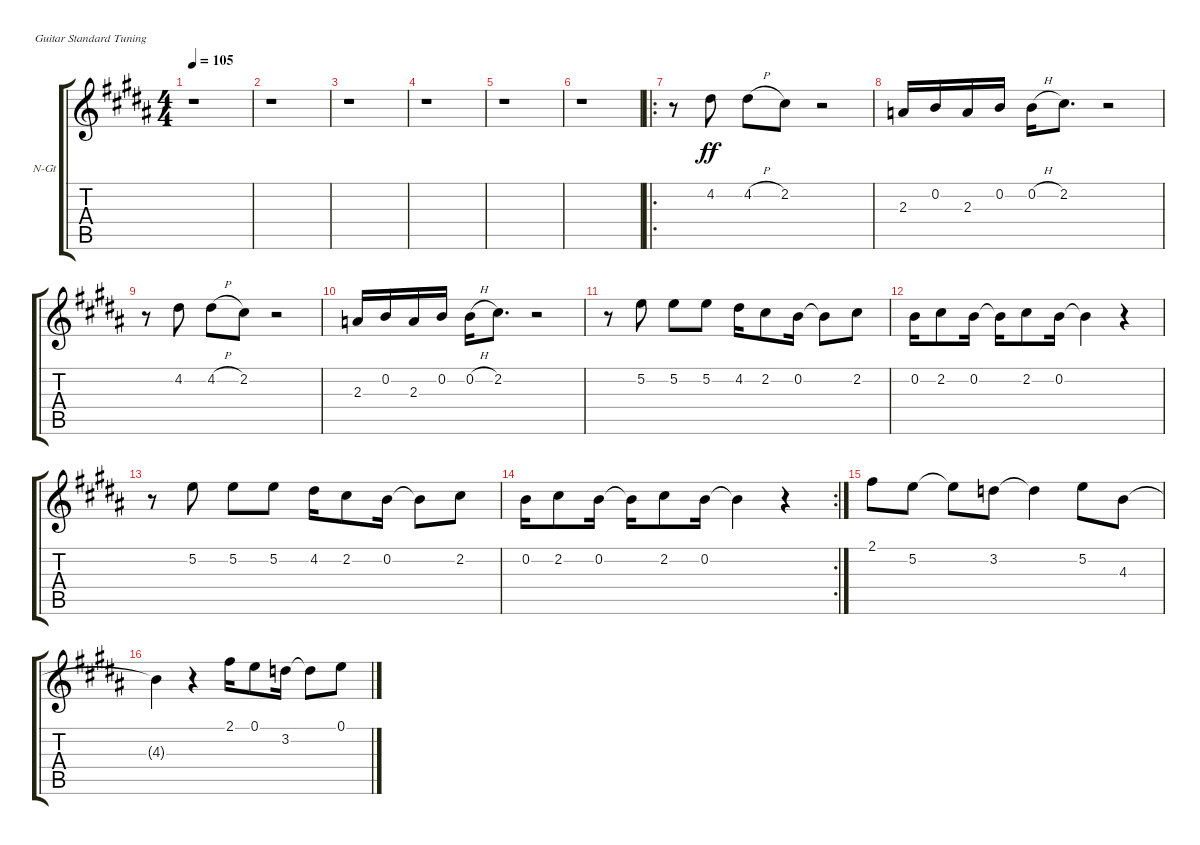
\defaultSystemsLayout 4
\bracketExtendMode groupsimilarinstruments
\firstSystemTrackNameOrientation horizontal
\otherSystemsTrackNameOrientation horizontal
\track ("Melody line:" "N-Gt") {instrument acousticguitarnylon}
\staff {score tabs}
\tuning (E4 B3 G3 D3 A2 E2)
\ts (4 4)
\tempo 105
\clef g2
\ks b
r.1{dy ff instrument acousticguitarnylon} |
r.1 |
r.1 |
r.1 |
r.1 |
r.1 |
\ro
r.8 4.2.8 4.2{h}.8 2.2.8 r.2 |
2.3.16 0.2.16 2.3.16 0.2.16 0.2{h}.16 2.2.8{d} r.2 |
r.8 4.2.8 4.2{h}.8 2.2.8 r.2 |
2.3.16 0.2.16 2.3.16 0.2.16 0.2{h}.16 2.2.8{d} r.2 |
r.8 5.2.8 5.2.8 5.2.8 4.2.16 2.2.8 0.2.16 0.2{t}.8 2.2.8 |
0.2.16 2.2.8 0.2.16 0.2{t}.16 2.2.8 0.2.16 0.2{t}.4 r.4 |
r.8 5.2.8 5.2.8 5.2.8 4.2.16 2.2.8 0.2.16 0.2{t}.8 2.2.8 |
\rc 2
0.2.16 2.2.8 0.2.16 0.2{t}.16 2.2.8 0.2.16 0.2{t}.4 r.4 |
2.1.8 5.2.8 5.2{t}.8 3.2.8 3.2{t}.4 5.2.8 4.3.8 |
4.3{t}.4 r.4 2.1.16 0.1.8 3.2.16 3.2{t}.8 0.1.8
